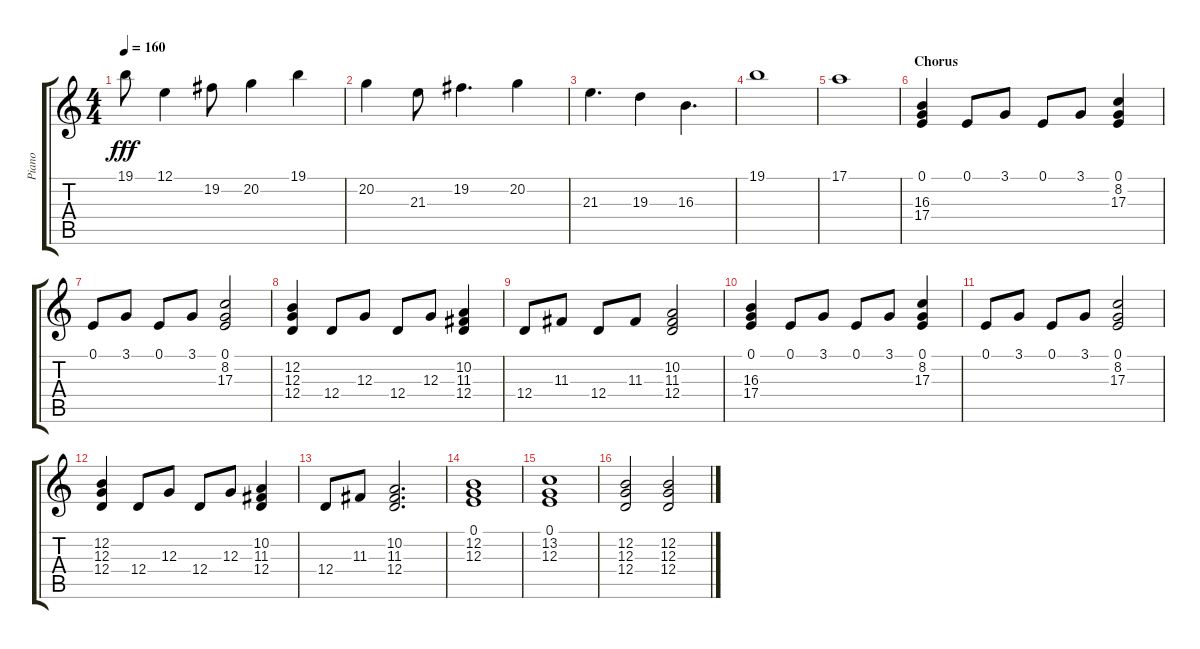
\track ("Piano" "Piano") {instrument acousticgrandpiano}
\staff {score tabs}
\tuning (E4 B3 G3 D3 A2 E2) {hide}
\ts (4 4)
\tempo 160
\clef g2
\ks c
19.1.8{dy fff} 12.1.4 19.2.8 20.2.4 19.1.4 |
20.2.4 21.3.8 19.2.4{d} 20.2.4 |
21.3.4{d} 19.3.4 16.3.4{d} |
19.1.1 |
17.1.1 |
\section ("" "Chorus")
(0.1 16.3 17.4).4 0.1.8 3.1.8 0.1.8 3.1.8 (0.1 8.2 17.3).4 |
0.1.8 3.1.8 0.1.8 3.1.8 (0.1 8.2 17.3).2 |
(12.2 12.3 12.4).4 12.4.8 12.3.8 12.4.8 12.3.8 (10.2 11.3 12.4).4 |
12.4.8 11.3.8 12.4.8 11.3.8 (10.2 11.3 12.4).2 |
(0.1 16.3 17.4).4 0.1.8 3.1.8 0.1.8 3.1.8 (0.1 8.2 17.3).4 |
0.1.8 3.1.8 0.1.8 3.1.8 (0.1 8.2 17.3).2 |
(12.2 12.3 12.4).4 12.4.8 12.3.8 12.4.8 12.3.8 (10.2 11.3 12.4).4 |
12.4.8 11.3.8 (10.2 11.3 12.4).2{d} |
(0.1 12.2 12.3).1 |
(0.1 13.2 12.3).1 |
(12.2 12.3 12.4).2 (12.2 12.3 12.4).2
